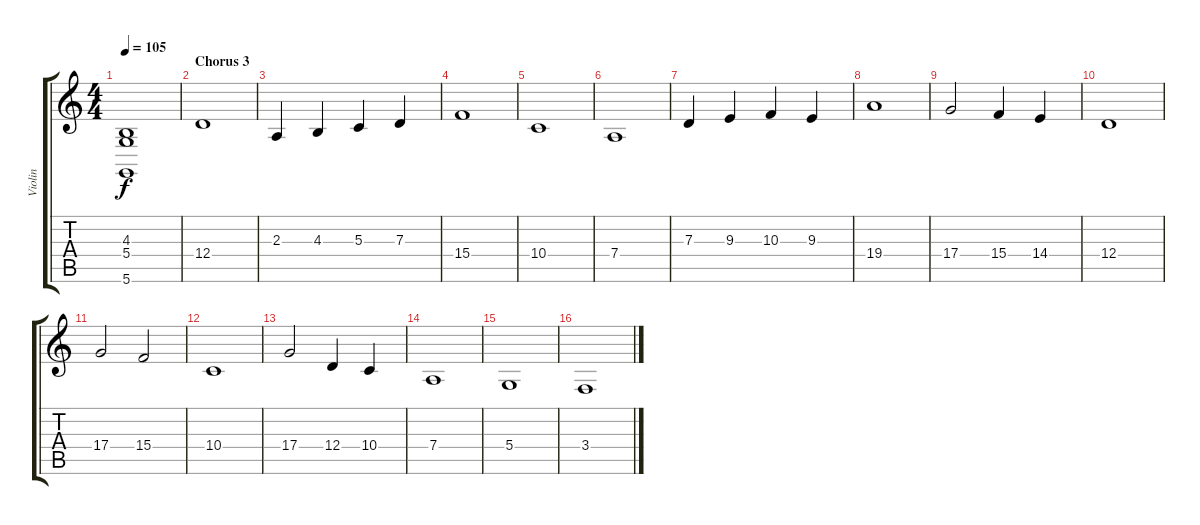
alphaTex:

\track ("Violin" "Violin") {instrument violin}
\staff {score tabs}
\tuning (E4 B3 G3 D3 A2 D2) {hide}
\ts (4 4)
\tempo 105
\clef g2
\ks c
(4.3{t} 5.4{t} 5.6{t}).1{dy f} |
\section ("" "Chorus 3")
12.4.1{volume 16} |
2.3.4 4.3.4 5.3.4 7.3.4 |
15.4.1 |
10.4.1 |
7.4.1 |
7.3.4 9.3.4 10.3.4 9.3.4 |
19.4.1 |
17.4.2 15.4.4 14.4.4 |
12.4.1 |
17.4.2 15.4.2 |
10.4.1 |
17.4.2 12.4.4 10.4.4 |
7.4.1 |
5.4.1 |
3.4.1
